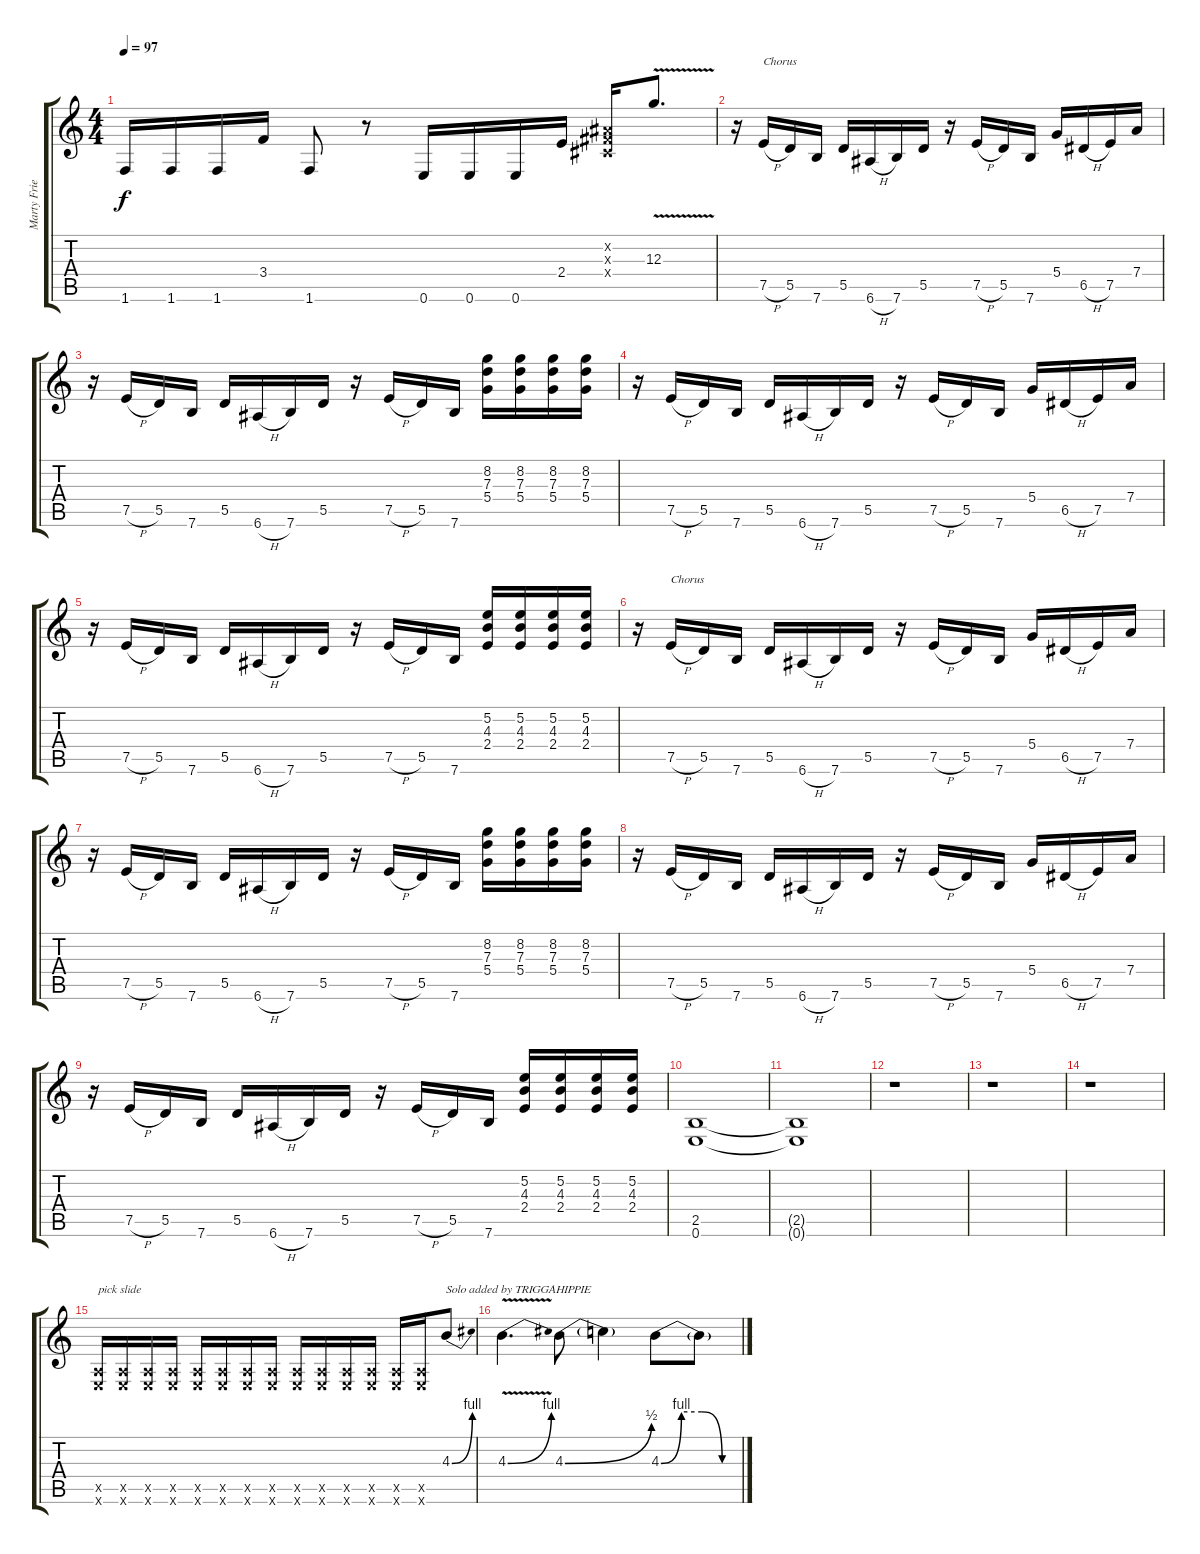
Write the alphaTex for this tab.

\track ("Marty Friedman" "Marty Frie") {instrument distortionguitar}
\staff {score tabs}
\tuning (E4 B3 G3 D3 A2 E2) {hide}
\ts (4 4)
\tempo 97
\clef g2
\ks c
1.6.16{dy f} 1.6.16 1.6.16 3.4.16 1.6.8 r.8 0.6.16 0.6.16 0.6.16 2.4.16 (-1.2{x} -1.3{x} -1.4{x}).16 12.3{v}.8{d} |
r.16 7.5{h}.16{txt "Chorus"} 5.5.16 7.6.16 5.5.16 6.6{h}.16 7.6.16 5.5.16 r.16 7.5{h}.16 5.5.16 7.6.16 5.4.16 6.5{h}.16 7.5.16 7.4.16 |
r.16 7.5{h}.16 5.5.16 7.6.16 5.5.16 6.6{h}.16 7.6.16 5.5.16 r.16 7.5{h}.16 5.5.16 7.6.16 (8.2 7.3 5.4).16 (8.2 7.3 5.4).16 (8.2 7.3 5.4).16 (8.2 7.3 5.4).16 |
r.16 7.5{h}.16 5.5.16 7.6.16 5.5.16 6.6{h}.16 7.6.16 5.5.16 r.16 7.5{h}.16 5.5.16 7.6.16 5.4.16 6.5{h}.16 7.5.16 7.4.16 |
r.16 7.5{h}.16 5.5.16 7.6.16 5.5.16 6.6{h}.16 7.6.16 5.5.16 r.16 7.5{h}.16 5.5.16 7.6.16 (5.2 4.3 2.4).16 (5.2 4.3 2.4).16 (5.2 4.3 2.4).16 (5.2 4.3 2.4).16 |
r.16 7.5{h}.16{txt "Chorus"} 5.5.16 7.6.16 5.5.16 6.6{h}.16 7.6.16 5.5.16 r.16 7.5{h}.16 5.5.16 7.6.16 5.4.16 6.5{h}.16 7.5.16 7.4.16 |
r.16 7.5{h}.16 5.5.16 7.6.16 5.5.16 6.6{h}.16 7.6.16 5.5.16 r.16 7.5{h}.16 5.5.16 7.6.16 (8.2 7.3 5.4).16 (8.2 7.3 5.4).16 (8.2 7.3 5.4).16 (8.2 7.3 5.4).16 |
r.16 7.5{h}.16 5.5.16 7.6.16 5.5.16 6.6{h}.16 7.6.16 5.5.16 r.16 7.5{h}.16 5.5.16 7.6.16 5.4.16 6.5{h}.16 7.5.16 7.4.16 |
r.16 7.5{h}.16 5.5.16 7.6.16 5.5.16 6.6{h}.16 7.6.16 5.5.16 r.16 7.5{h}.16 5.5.16 7.6.16 (5.2 4.3 2.4).16 (5.2 4.3 2.4).16 (5.2 4.3 2.4).16 (5.2 4.3 2.4).16 |
(2.5 0.6).1 |
(2.5{t} 0.6{t}).1 |
r.1 |
r.1 |
r.1 |
(0.5{x} 0.6{x}).16{txt "pick slide"} (0.5{x} 0.6{x}).16 (0.5{x} 0.6{x}).16 (0.5{x} 0.6{x}).16 (0.5{x} 0.6{x}).16 (0.5{x} 0.6{x}).16 (0.5{x} 0.6{x}).16 (0.5{x} 0.6{x}).16 (0.5{x} 0.6{x}).16 (0.5{x} 0.6{x}).16 (0.5{x} 0.6{x}).16 (0.5{x} 0.6{x}).16 (0.5{x} 0.6{x}).16 (0.5{x} 0.6{x}).16 4.3{be (bend 0 0 60 4)}.8{txt "Solo added by TRIGGAHIPPIE"} |
4.3{be (bend 0 0 60 4) v}.4{d} 4.3{be (bend 0 0 60 2)}.8 4.3{t}.4 4.3{be (custom 0 0 15 4 30 4 45 0 60 0)}.8 4.3{t}.8
